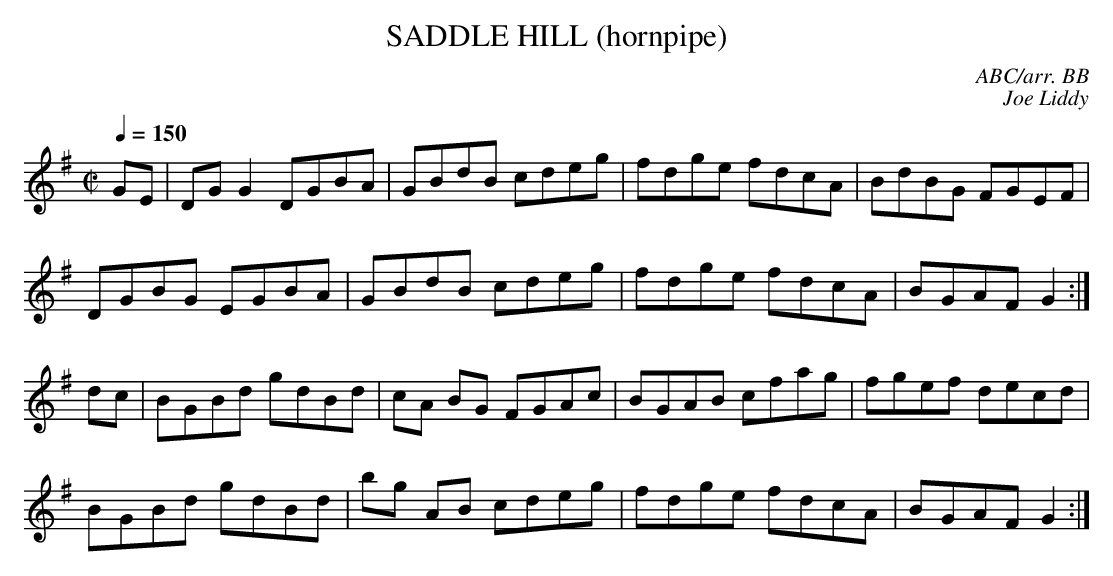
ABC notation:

X:1
T:SADDLE HILL (hornpipe)
C:ABC/arr. BB
C:Joe Liddy
Q:1/4=150
M:C|
K:G
GE|DGG2 DGBA|GBdB cdeg|fdge fdcA|BdBG FGEF |
DGBG EGBA|GBdB cdeg|fdge fdcA|BGAF G2 :|
dc|BGBd gdBd|cA BG FGAc|BGAB cfag|fgef decd |
BGBd gdBd|bg AB cdeg|fdge fdcA|BGAF G2 :|
